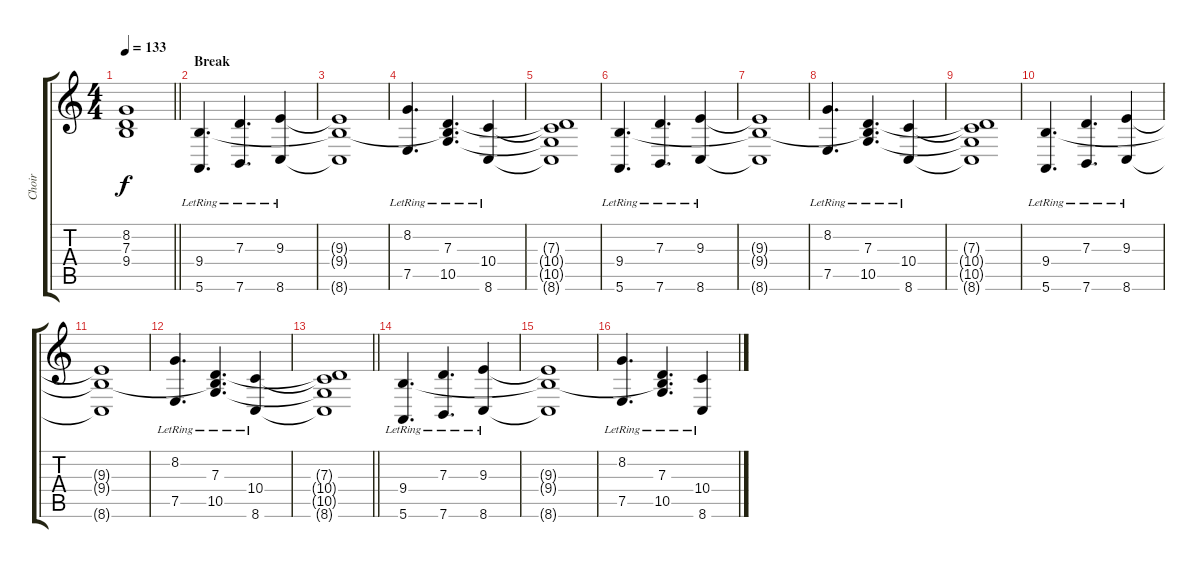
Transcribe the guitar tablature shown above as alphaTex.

\track ("Choir" "Choir") {instrument choiraahs}
\staff {score tabs}
\tuning (E4 B3 G3 D3 A2 E2) {hide}
\ts (4 4)
\tempo 133
\clef g2
\barLineRight lightlight
\ks c
(8.2{t} 7.3{t} 9.4{t}).1{dy f} |
\section ("" "Break")
(9.4{lr} 5.6).4{d} (7.3{lr} 7.6).4{d} (9.3{lr} 8.6).4 |
(9.3{t} 9.4{t} 8.6{t}).1 |
(8.2{lr} 7.5).4{d} (7.3{lr} 9.4{t} 10.5).4{d} (10.4{lr} 8.6).4 |
(7.3{t} 10.4{t} 10.5{t} 8.6{t}).1 |
(9.4{lr} 5.6).4{d} (7.3{lr} 7.6).4{d} (9.3{lr} 8.6).4 |
(9.3{t} 9.4{t} 8.6{t}).1 |
(8.2{lr} 7.5).4{d} (7.3{lr} 9.4{t} 10.5).4{d} (10.4{lr} 8.6).4 |
(7.3{t} 10.4{t} 10.5{t} 8.6{t}).1 |
(9.4{lr} 5.6).4{d} (7.3{lr} 7.6).4{d} (9.3{lr} 8.6).4 |
(9.3{t} 9.4{t} 8.6{t}).1 |
(8.2{lr} 7.5).4{d} (7.3{lr} 9.4{t} 10.5).4{d} (10.4{lr} 8.6).4 |
\barLineRight lightlight
(7.3{t} 10.4{t} 10.5{t} 8.6{t}).1 |
(9.4{lr} 5.6).4{d} (7.3{lr} 7.6).4{d} (9.3{lr} 8.6).4 |
(9.3{t} 9.4{t} 8.6{t}).1 |
(8.2{lr} 7.5).4{d} (7.3{lr} 9.4{t} 10.5).4{d} (10.4{lr} 8.6).4
